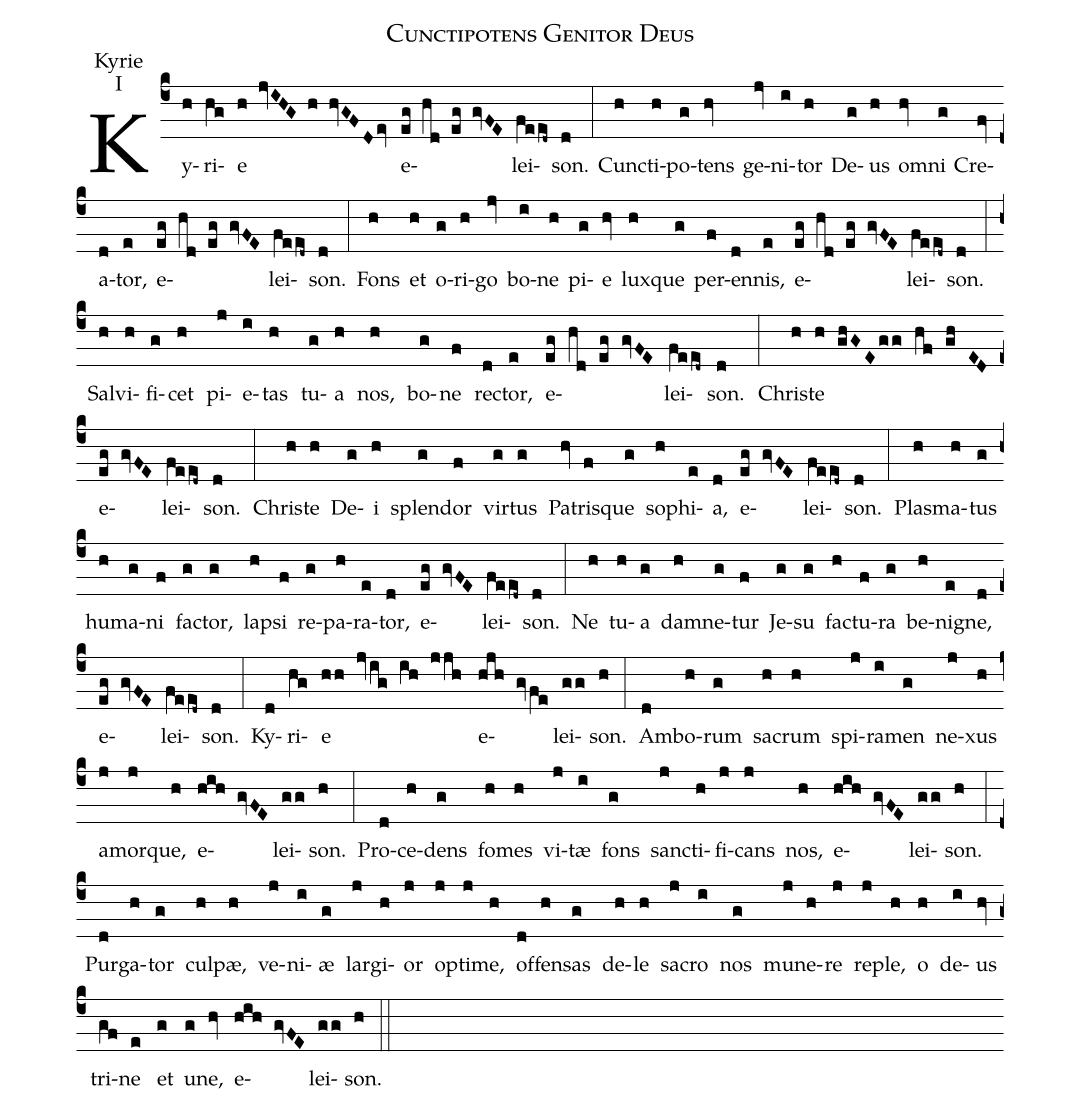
name: Cunctipotens Genitor Deus;
office-part: Kyrie;
mode: I;
%%
(c4)Ky(h)ri(hg)e(h jvIHG h hvGFDev) e(eg hd eg gvFE)lei(feed~)son.(d) (:)

Cun(h)cti(h)po(g)tens(hv) ge(jv)ni(i)tor(h) De(g)us(h) om(hv)ni(g) Cre(fv)a(d)tor,(e)
e(eg hd eg gvFE)lei(feed~)son.(d) (:)

Fons(h) et(h) o(g)ri(h)go(jv) bo(i)ne(h) pi(g)e(hv) lux(h)que(g) per(f)en(d)nis,(e)
e(eg hd eg gvFE)lei(feed~)son.(d) (:)

Sal(h)vi(h)fi(g)cet(h) pi(j)e(i)tas(h) tu(g)a(h) nos,(h) bo(g)ne(f) rec(d)tor,(e)
e(eg hd eg gvFE)lei(feed~)son.(d) (:)

Chris(h)te(h ghGEgg hf gh ED) e(eg gvFE)lei(feed~)son.(d) (:)

Chris(h)te(h) De(g)i(h) splen(g)dor(f) vir(g)tus(g) Pa(hv)tris(f)que(g) so(h)phi(e)a,(d)
e(eg gvFE)lei(feed~)son.(d) (:)

Plas(h)ma(h)tus(g) hu(h)ma(g)ni(f) fac(g)tor,(g) lap(h)si(f) re(g)pa(h)ra(e)tor,(d)
e(eg gvFE)lei(feed~)son.(d) (:)

Ne(h) tu(h)a(g) dam(h)ne(g)tur(f) Je(g)su(g) fa(h)ctu(f)ra(g) be(h)ni(e)gne,(d)
e(eg gvFE)lei(feed~)son.(d) (:)

Ky(d)ri(hg)e(hh jvig ih jjh) e(hjh gvfe)lei(gg)son.(h) (:)

Am(d)bo(h)rum(g) sa(h)crum(h) spi(j)ra(i)men(g) ne(j)xus(h) a(j)mor(j)que,(h)
e(hih gvFE)lei(gg)son.(h) (:)

Pro(d)ce(h)dens(g) fo(h)mes(h) vi(j)tæ(i) fons(g) sanc(j)ti(h)fi(j)cans(j) nos,(h)
e(hih gvFE)lei(gg)son.(h) (:)

Pur(d)ga(h)tor(g) cul(h)pæ,(h) ve(j)ni(i)æ(g) lar(j)gi(h)or(j) op(j)ti(j)me,(h)
of(d)fen(h)sas(g) de(h)le(h) sa(j)cro(i) nos(g) mu(j)ne(h)re(j) re(j)ple,(h)
o(h) de(i)us(hv) tri(gf)ne(e) et(g) u(g)ne,(hv)
e(hih gvFE)lei(gg)son.(h) (::)
